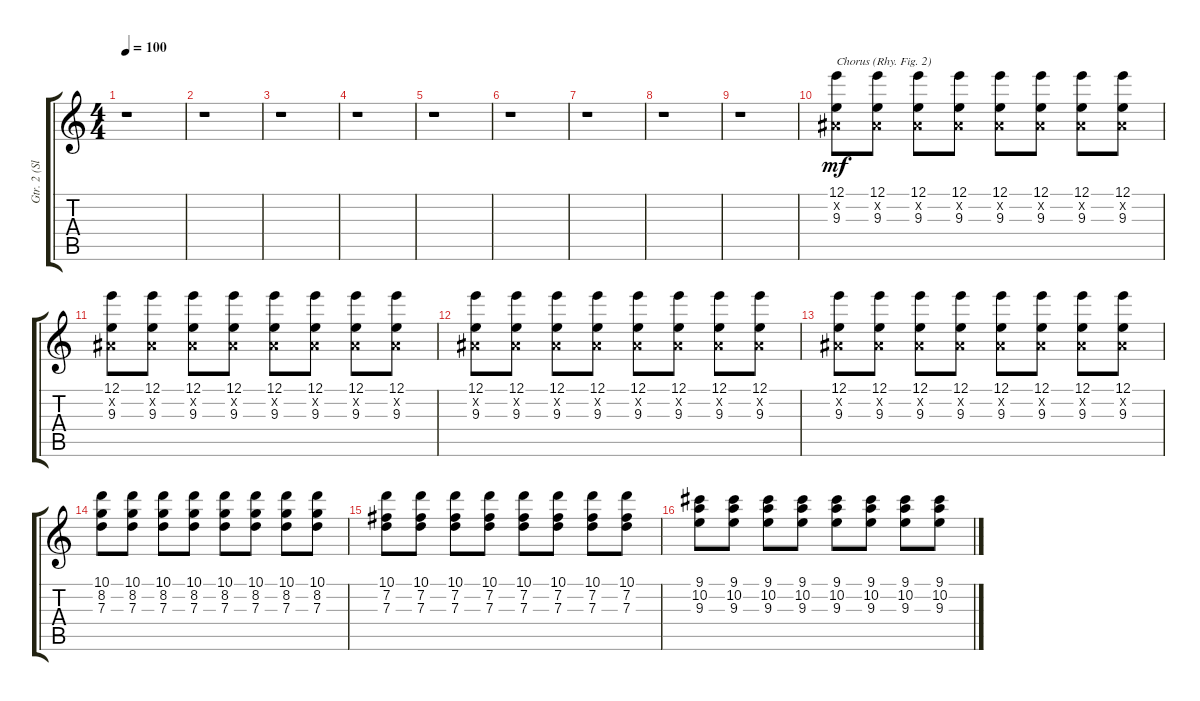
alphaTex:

\track ("Gtr. 2 (Slight dist.)" "Gtr. 2 (Sl") {instrument overdrivenguitar}
\staff {score tabs}
\tuning (E4 B3 G3 D3 A2 E2) {hide}
\ts (4 4)
\tempo 100
\clef g2
\ks c
r.1{dy mf} |
r.1 |
r.1 |
r.1 |
r.1 |
r.1 |
r.1 |
r.1 |
r.1 |
(12.1 -1.2{x} 9.3).8{txt "Chorus (Rhy. Fig. 2)"} (12.1 -1.2{x} 9.3).8 (12.1 -1.2{x} 9.3).8 (12.1 -1.2{x} 9.3).8 (12.1 -1.2{x} 9.3).8 (12.1 -1.2{x} 9.3).8 (12.1 -1.2{x} 9.3).8 (12.1 -1.2{x} 9.3).8 |
(12.1 -1.2{x} 9.3).8 (12.1 -1.2{x} 9.3).8 (12.1 -1.2{x} 9.3).8 (12.1 -1.2{x} 9.3).8 (12.1 -1.2{x} 9.3).8 (12.1 -1.2{x} 9.3).8 (12.1 -1.2{x} 9.3).8 (12.1 -1.2{x} 9.3).8 |
(12.1 -1.2{x} 9.3).8 (12.1 -1.2{x} 9.3).8 (12.1 -1.2{x} 9.3).8 (12.1 -1.2{x} 9.3).8 (12.1 -1.2{x} 9.3).8 (12.1 -1.2{x} 9.3).8 (12.1 -1.2{x} 9.3).8 (12.1 -1.2{x} 9.3).8 |
(12.1 -1.2{x} 9.3).8 (12.1 -1.2{x} 9.3).8 (12.1 -1.2{x} 9.3).8 (12.1 -1.2{x} 9.3).8 (12.1 -1.2{x} 9.3).8 (12.1 -1.2{x} 9.3).8 (12.1 -1.2{x} 9.3).8 (12.1 -1.2{x} 9.3).8 |
(10.1 8.2 7.3).8 (10.1 8.2 7.3).8 (10.1 8.2 7.3).8 (10.1 8.2 7.3).8 (10.1 8.2 7.3).8 (10.1 8.2 7.3).8 (10.1 8.2 7.3).8 (10.1 8.2 7.3).8 |
(10.1 7.2 7.3).8 (10.1 7.2 7.3).8 (10.1 7.2 7.3).8 (10.1 7.2 7.3).8 (10.1 7.2 7.3).8 (10.1 7.2 7.3).8 (10.1 7.2 7.3).8 (10.1 7.2 7.3).8 |
(9.1 10.2 9.3).8 (9.1 10.2 9.3).8 (9.1 10.2 9.3).8 (9.1 10.2 9.3).8 (9.1 10.2 9.3).8 (9.1 10.2 9.3).8 (9.1 10.2 9.3).8 (9.1 10.2 9.3).8
